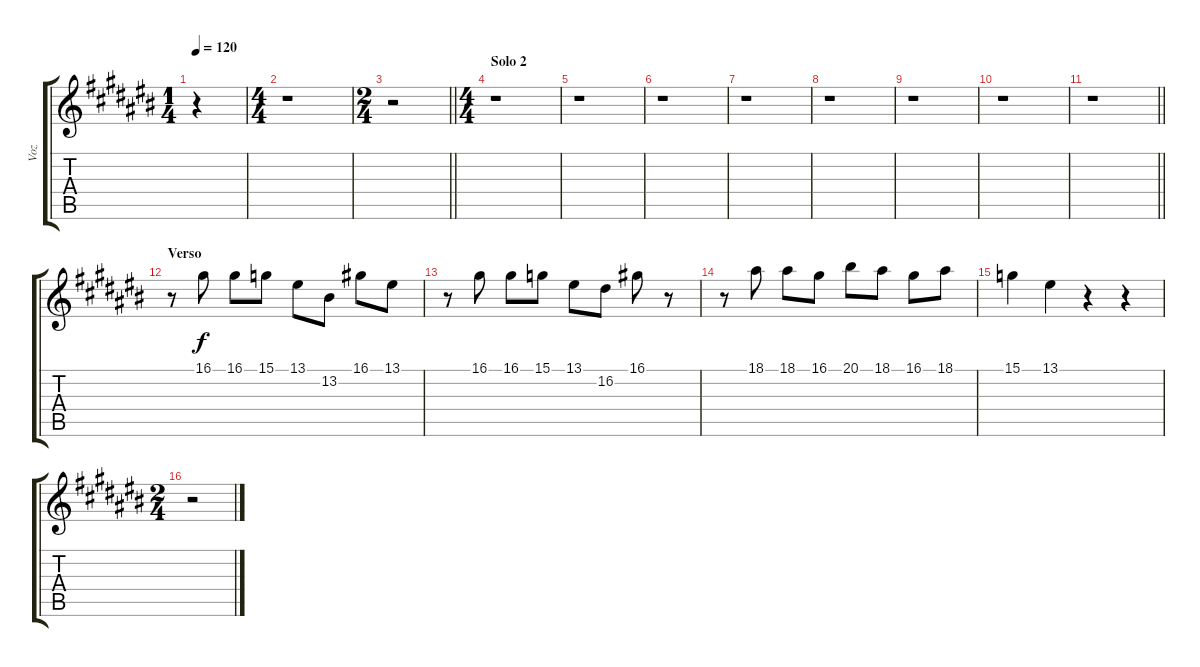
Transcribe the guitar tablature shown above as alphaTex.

\track ("Voz" "Voz") {instrument lead6voice}
\staff {score tabs}
\tuning (E4 B3 G3 D3 A2 E2) {hide}
\ts (1 4)
\tempo 120
\clef g2
\ks c#
r.4{dy f} |
\ts (4 4)
r.1 |
\ts (2 4)
\barLineRight lightlight
r.2 |
\ts (4 4)
\section ("" "Solo 2")
r.1 |
r.1 |
r.1 |
r.1 |
r.1 |
r.1 |
r.1 |
\barLineRight lightlight
r.1 |
\section ("" "Verso")
r.8 16.1.8 16.1.8 15.1.8 13.1.8 13.2.8 16.1.8 13.1.8 |
r.8 16.1.8 16.1.8 15.1.8 13.1.8 16.2.8 16.1.8 r.8 |
r.8 18.1.8 18.1.8 16.1.8 20.1.8 18.1.8 16.1.8 18.1.8 |
15.1.4 13.1.4 r.4 r.4 |
\ts (2 4)
r.2
